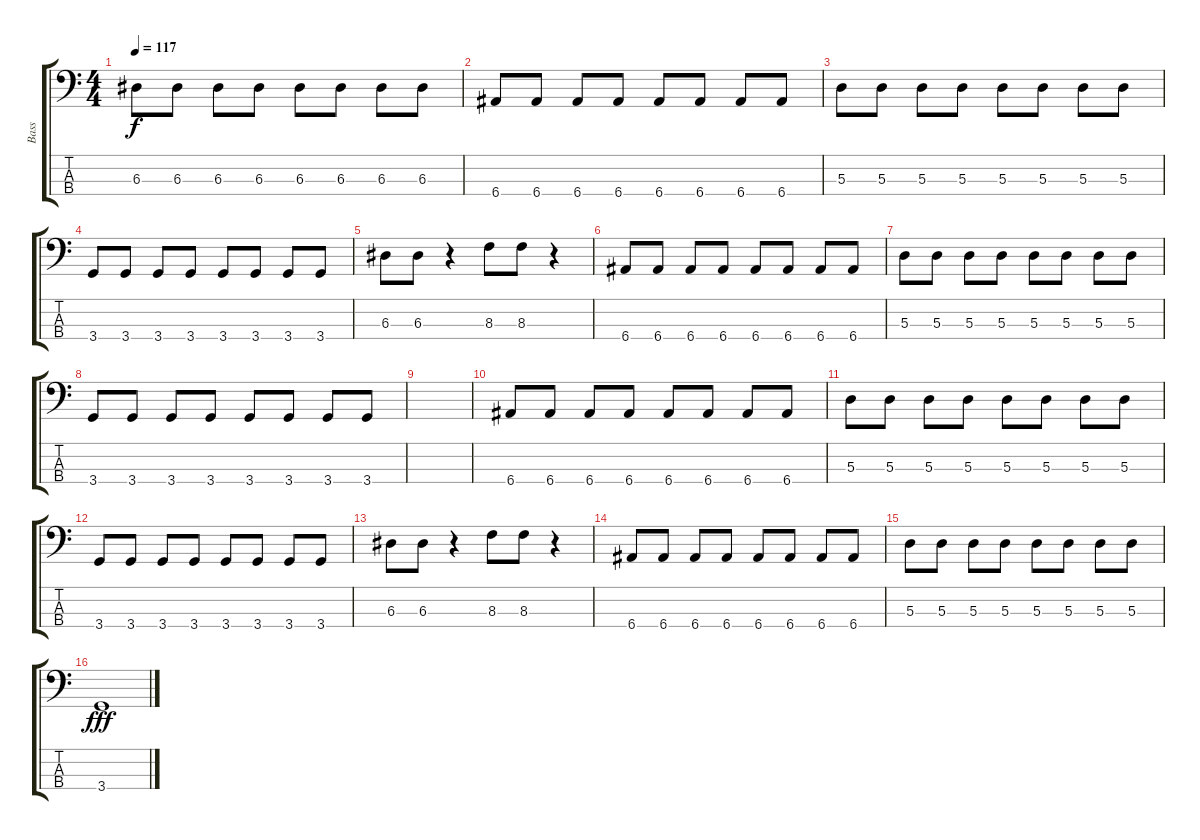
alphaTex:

\track ("Bass" "Bass") {instrument electricbassfinger}
\staff {score tabs}
\tuning (G2 D2 A1 E1) {hide}
\ts (4 4)
\tempo 117
\clef f4
\ks c
6.3.8{dy f} 6.3.8 6.3.8 6.3.8 6.3.8 6.3.8 6.3.8 6.3.8 |
6.4.8 6.4.8 6.4.8 6.4.8 6.4.8 6.4.8 6.4.8 6.4.8 |
5.3.8 5.3.8 5.3.8 5.3.8 5.3.8 5.3.8 5.3.8 5.3.8 |
3.4.8 3.4.8 3.4.8 3.4.8 3.4.8 3.4.8 3.4.8 3.4.8 |
6.3.8 6.3.8 r.4 8.3.8 8.3.8 r.4 |
6.4.8 6.4.8 6.4.8 6.4.8 6.4.8 6.4.8 6.4.8 6.4.8 |
5.3.8 5.3.8 5.3.8 5.3.8 5.3.8 5.3.8 5.3.8 5.3.8 |
3.4.8 3.4.8 3.4.8 3.4.8 3.4.8 3.4.8 3.4.8 3.4.8 |
|
6.4.8 6.4.8 6.4.8 6.4.8 6.4.8 6.4.8 6.4.8 6.4.8 |
5.3.8 5.3.8 5.3.8 5.3.8 5.3.8 5.3.8 5.3.8 5.3.8 |
3.4.8 3.4.8 3.4.8 3.4.8 3.4.8 3.4.8 3.4.8 3.4.8 |
6.3.8 6.3.8 r.4 8.3.8 8.3.8 r.4 |
6.4.8 6.4.8 6.4.8 6.4.8 6.4.8 6.4.8 6.4.8 6.4.8 |
5.3.8 5.3.8 5.3.8 5.3.8 5.3.8 5.3.8 5.3.8 5.3.8 |
3.4.1{dy fff}
